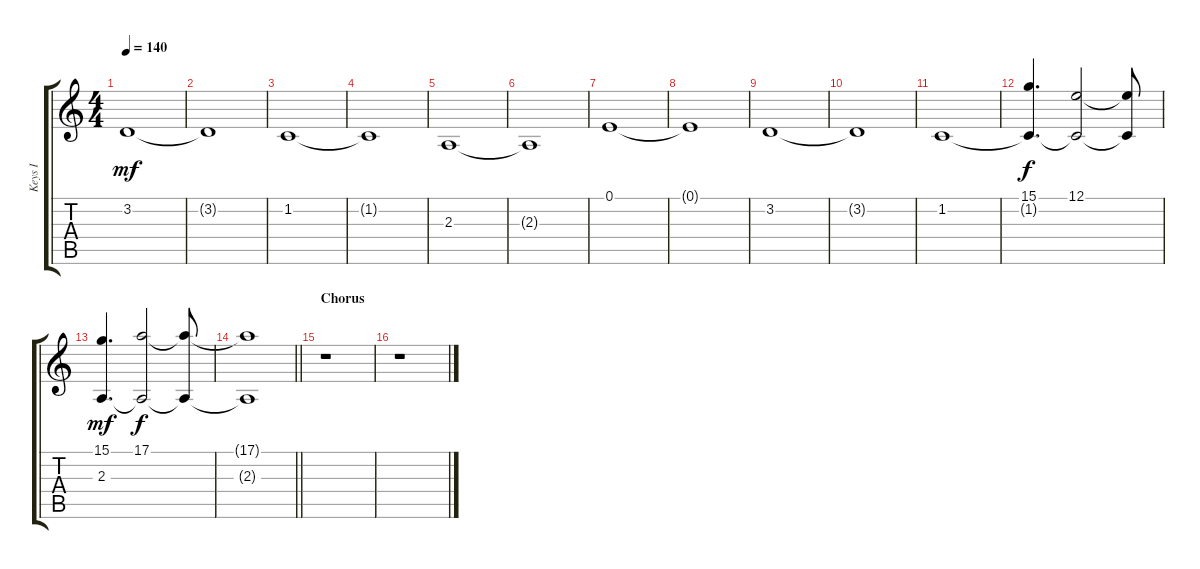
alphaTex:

\track ("Keys I" "Keys I") {instrument lead2sawtooth}
\staff {score tabs}
\tuning (E4 B3 G3 D3 A2 E2) {hide}
\ts (4 4)
\tempo 140
\clef g2
\ks c
3.2.1{dy mf} |
3.2{t}.1 |
1.2.1 |
1.2{t}.1 |
2.3.1 |
2.3{t}.1 |
0.1.1 |
0.1{t}.1 |
3.2.1 |
3.2{t}.1 |
1.2.1 |
(15.1 1.2{t}).4{d dy f} (12.1 1.2{t}).2 (12.1{t} 1.2{t}).8 |
(15.1 2.3).4{d dy mf} (17.1 2.3{t}).2{dy f} (17.1{t} 2.3{t}).8 |
\barLineRight lightlight
(17.1{t} 2.3{t}).1 |
\section ("" "Chorus")
r.1 |
r.1
